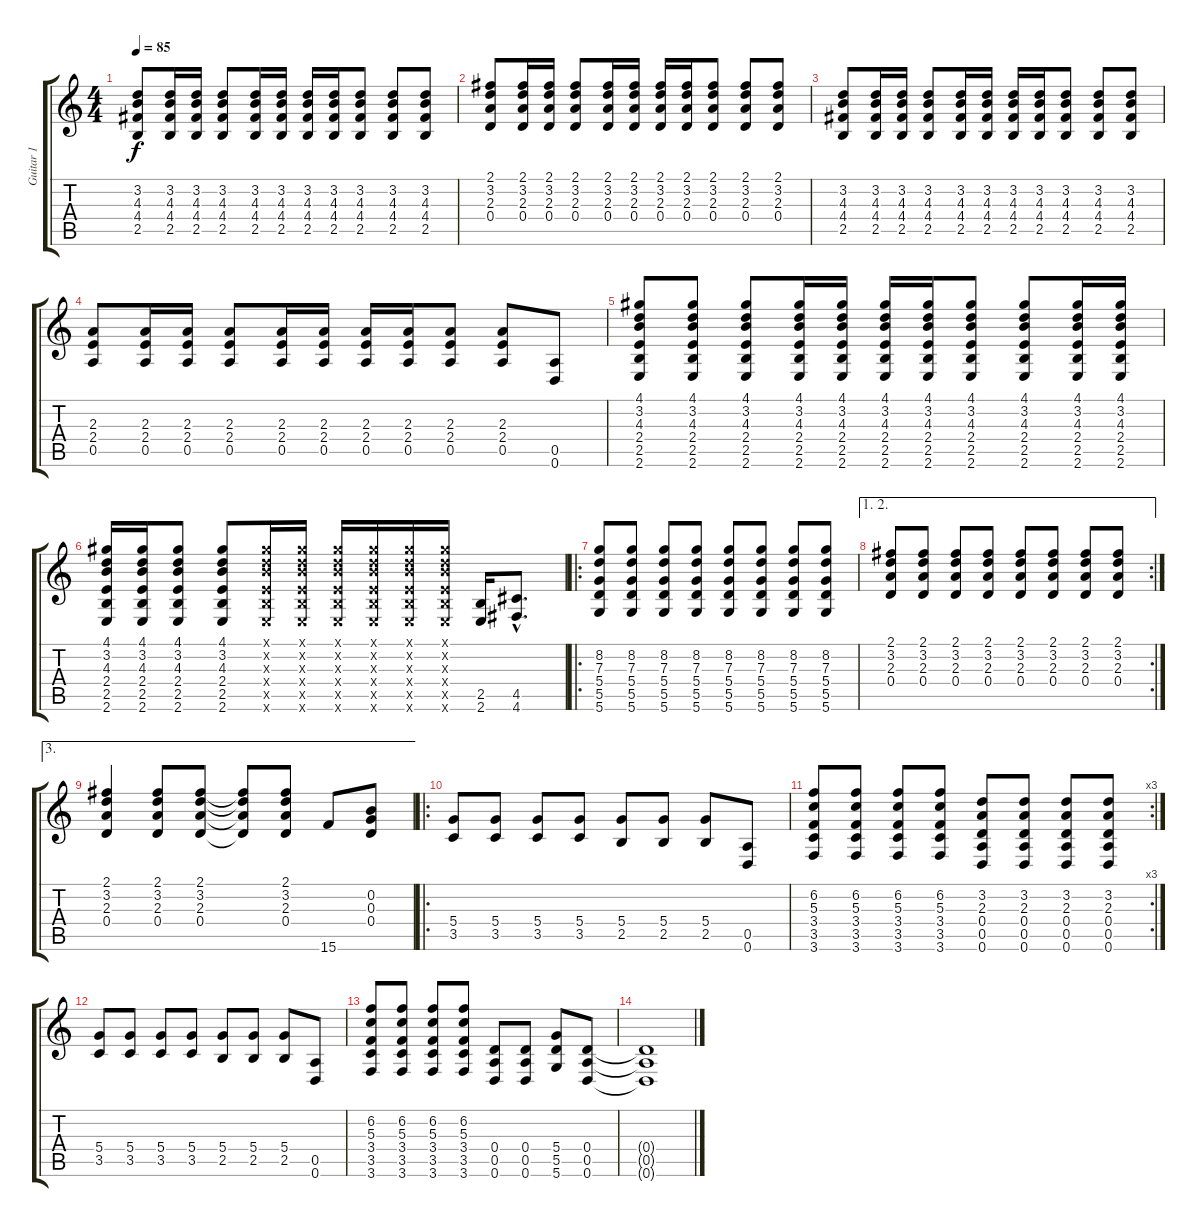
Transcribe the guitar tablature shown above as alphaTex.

\track ("Guitar 1" "Guitar 1") {instrument distortionguitar}
\staff {score tabs}
\tuning (E4 B3 G3 D3 A2 D2) {hide}
\ts (4 4)
\tempo 85
\clef g2
\ks c
(3.2 4.3 4.4 2.5).8{dy f} (3.2 4.3 4.4 2.5).16 (3.2 4.3 4.4 2.5).16 (3.2 4.3 4.4 2.5).8 (3.2 4.3 4.4 2.5).16 (3.2 4.3 4.4 2.5).16 (3.2 4.3 4.4 2.5).16 (3.2 4.3 4.4 2.5).16 (3.2 4.3 4.4 2.5).8 (3.2 4.3 4.4 2.5).8 (3.2 4.3 4.4 2.5).8 |
(2.1 3.2 2.3 0.4).8 (2.1 3.2 2.3 0.4).16 (2.1 3.2 2.3 0.4).16 (2.1 3.2 2.3 0.4).8 (2.1 3.2 2.3 0.4).16 (2.1 3.2 2.3 0.4).16 (2.1 3.2 2.3 0.4).16 (2.1 3.2 2.3 0.4).16 (2.1 3.2 2.3 0.4).8 (2.1 3.2 2.3 0.4).8 (2.1 3.2 2.3 0.4).8 |
(3.2 4.3 4.4 2.5).8 (3.2 4.3 4.4 2.5).16 (3.2 4.3 4.4 2.5).16 (3.2 4.3 4.4 2.5).8 (3.2 4.3 4.4 2.5).16 (3.2 4.3 4.4 2.5).16 (3.2 4.3 4.4 2.5).16 (3.2 4.3 4.4 2.5).16 (3.2 4.3 4.4 2.5).8 (3.2 4.3 4.4 2.5).8 (3.2 4.3 4.4 2.5).8 |
(2.3 2.4 0.5).8 (2.3 2.4 0.5).16 (2.3 2.4 0.5).16 (2.3 2.4 0.5).8 (2.3 2.4 0.5).16 (2.3 2.4 0.5).16 (2.3 2.4 0.5).16 (2.3 2.4 0.5).16 (2.3 2.4 0.5).8 (2.3 2.4 0.5).8 (0.5 0.6).8 |
(4.1 3.2 4.3 2.4 2.5 2.6).8 (4.1 3.2 4.3 2.4 2.5 2.6).8 (4.1 3.2 4.3 2.4 2.5 2.6).8 (4.1 3.2 4.3 2.4 2.5 2.6).16 (4.1 3.2 4.3 2.4 2.5 2.6).16 (4.1 3.2 4.3 2.4 2.5 2.6).16 (4.1 3.2 4.3 2.4 2.5 2.6).16 (4.1 3.2 4.3 2.4 2.5 2.6).8 (4.1 3.2 4.3 2.4 2.5 2.6).8 (4.1 3.2 4.3 2.4 2.5 2.6).16 (4.1 3.2 4.3 2.4 2.5 2.6).16 |
(4.1 3.2 4.3 2.4 2.5 2.6).16 (4.1 3.2 4.3 2.4 2.5 2.6).16 (4.1 3.2 4.3 2.4 2.5 2.6).8 (4.1 3.2 4.3 2.4 2.5 2.6).8 (4.1{x} 3.2{x} 4.3{x} 2.4{x} 2.5{x} 2.6{x}).16 (4.1{x} 3.2{x} 4.3{x} 2.4{x} 2.5{x} 2.6{x}).16 (4.1{x} 3.2{x} 4.3{x} 2.4{x} 2.5{x} 2.6{x}).16 (4.1{x} 3.2{x} 4.3{x} 2.4{x} 2.5{x} 2.6{x}).16 (4.1{x} 3.2{x} 4.3{x} 2.4{x} 2.5{x} 2.6{x}).16 (4.1{x} 3.2{x} 4.3{x} 2.4{x} 2.5{x} 2.6{x}).16 (2.5 2.6).16 (4.5{hac} 4.6{hac}).8{d} |
\ro
(8.2 7.3 5.4 5.5 5.6).8 (8.2 7.3 5.4 5.5 5.6).8 (8.2 7.3 5.4 5.5 5.6).8 (8.2 7.3 5.4 5.5 5.6).8 (8.2 7.3 5.4 5.5 5.6).8 (8.2 7.3 5.4 5.5 5.6).8 (8.2 7.3 5.4 5.5 5.6).8 (8.2 7.3 5.4 5.5 5.6).8 |
\ae (1 2)
\rc 2
(2.1 3.2 2.3 0.4).8 (2.1 3.2 2.3 0.4).8 (2.1 3.2 2.3 0.4).8 (2.1 3.2 2.3 0.4).8 (2.1 3.2 2.3 0.4).8 (2.1 3.2 2.3 0.4).8 (2.1 3.2 2.3 0.4).8 (2.1 3.2 2.3 0.4).8 |
\ae 3
(2.1 3.2 2.3 0.4).4 (2.1 3.2 2.3 0.4).8 (2.1 3.2 2.3 0.4).8 (2.1{t} 3.2{t} 2.3{t} 0.4{t}).8 (2.1 3.2 2.3 0.4).8 15.6.8 (0.2 0.3 0.4).8 |
\ro
(5.4 3.5).8 (5.4 3.5).8 (5.4 3.5).8 (5.4 3.5).8 (5.4 2.5).8 (5.4 2.5).8 (5.4 2.5).8 (0.5 0.6).8 |
\rc 3
(6.2 5.3 3.4 3.5 3.6).8 (6.2 5.3 3.4 3.5 3.6).8 (6.2 5.3 3.4 3.5 3.6).8 (6.2 5.3 3.4 3.5 3.6).8 (3.2 2.3 0.4 0.5 0.6).8 (3.2 2.3 0.4 0.5 0.6).8 (3.2 2.3 0.4 0.5 0.6).8 (3.2 2.3 0.4 0.5 0.6).8 |
(5.4 3.5).8 (5.4 3.5).8 (5.4 3.5).8 (5.4 3.5).8 (5.4 2.5).8 (5.4 2.5).8 (5.4 2.5).8 (0.5 0.6).8 |
(6.2 5.3 3.4 3.5 3.6).8 (6.2 5.3 3.4 3.5 3.6).8 (6.2 5.3 3.4 3.5 3.6).8 (6.2 5.3 3.4 3.5 3.6).8 (0.4 0.5 0.6).8 (0.4 0.5 0.6).8 (5.4 5.5 5.6).8 (0.4 0.5 0.6).8 |
(0.4{t} 0.5{t} 0.6{t}).1
